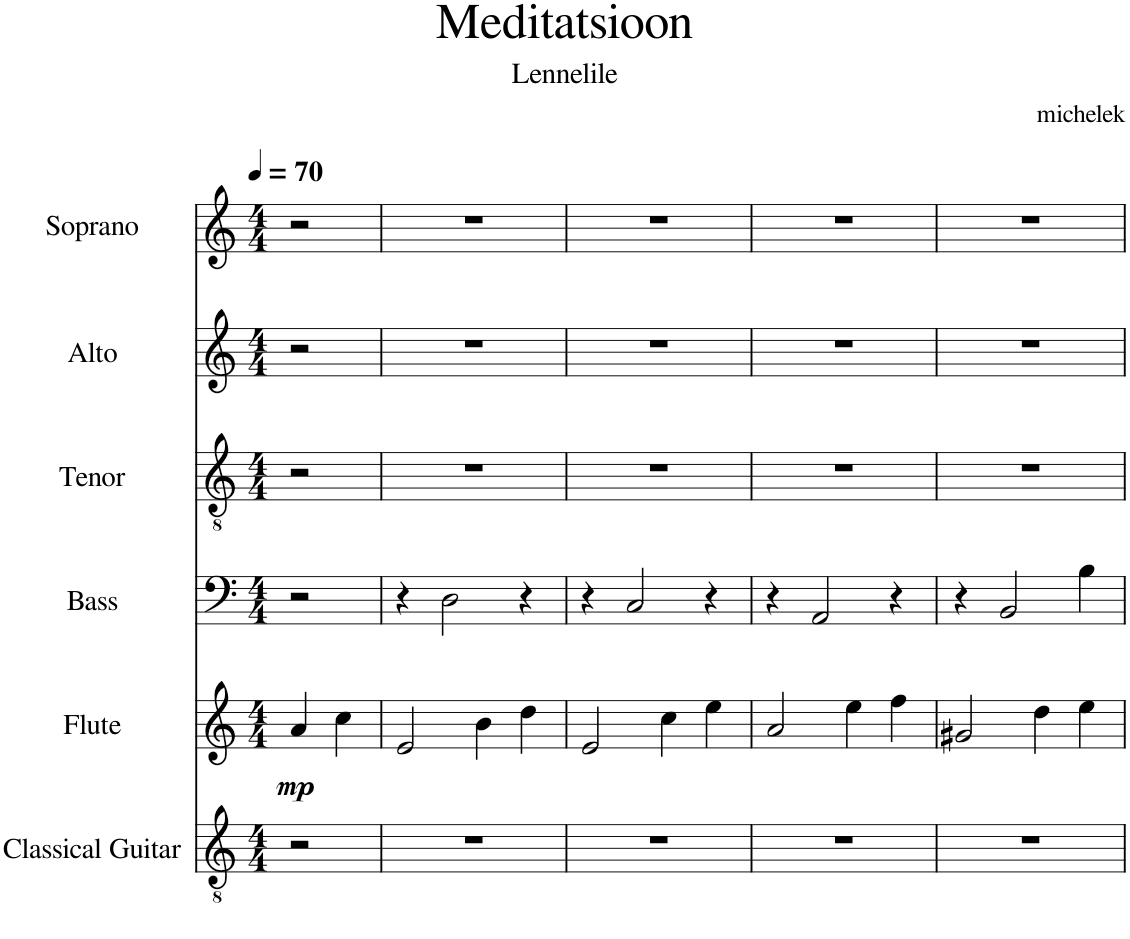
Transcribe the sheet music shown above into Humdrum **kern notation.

**kern	**kern	**dynam	**kern	**kern	**dynam	**kern	**kern	**kern	**kern
*part7	*part6	*part6	*part5	*part5	*part5	*part4	*part3	*part2	*part1
*staff8	*staff7	*staff7	*staff6	*staff5	*staff5/6	*staff4	*staff3	*staff2	*staff1
*I"Classical Guitar	*I"Flute	*	*I"Piano	*	*	*I"Bass	*I"Tenor	*I"Alto	*I"Soprano
*I'Guit.	*I'Fl.	*	*I'Pno.	*	*	*I'B.	*I'T.	*I'A.	*I'S.
*	*	*	*stria5	*stria5	*	*	*	*	*
*clefGv2	*clefG2	*	*clefF4	*clefG2	*	*clefF4	*clefGv2	*clefG2	*clefG2
*	*	*	*	*	*	*	*	*	*Trd-7c-12
*k[]	*k[]	*	*k[]	*k[]	*	*k[]	*k[]	*k[]	*k[]
*M4/4	*M4/4	*	*M4/4	*M4/4	*	*M4/4	*M4/4	*M4/4	*M4/4
*MM70	*MM70	*	*MM70	*MM70	*	*MM70	*MM70	*MM70	*MM70
=	=	=	=	=	=	=	=	=	=
!	!	!LO:DY:b	!	!	!LO:DY:b=2	!	!	!	!
!	!	!	!	!	!LO:DY:n=1:b	!	!	!	!
2r	4a/	mp	2r	4a	mp mp	2r	2r	2r	2r
.	4cc\	.	.	4cc	.	.	.	.	.
=1	=1	=1	=1	=1	=1	=1	=1	=1	=1
1r	2e/	.	4r	2e	.	4r	1r	1r	1r
.	.	.	2D	.	.	2D\	.	.	.
.	4b\	.	.	4b	.	.	.	.	.
.	4dd\	.	4r	4dd	.	4r	.	.	.
=2	=2	=2	=2	=2	=2	=2	=2	=2	=2
1r	2e/	.	4r	2e	.	4r	1r	1r	1r
.	.	.	2C	.	.	2C/	.	.	.
.	4cc\	.	.	4cc	.	.	.	.	.
.	4ee\	.	4r	4ee	.	4r	.	.	.
=3	=3	=3	=3	=3	=3	=3	=3	=3	=3
1r	2a/	.	4r	2a	.	4r	1r	1r	1r
.	.	.	2AA	.	.	2AA/	.	.	.
.	4ee\	.	.	4ee	.	.	.	.	.
.	4ff\	.	4r	4ff	.	4r	.	.	.
=4	=4	=4	=4	=4	=4	=4	=4	=4	=4
1r	2g#X/	.	4r	2g#X	.	4r	1r	1r	1r
.	.	.	2BB	.	.	2BB/	.	.	.
.	4dd\	.	.	4dd	.	.	.	.	.
.	4ee\	.	4B	4ee	.	4B\	.	.	.
=	=	=	=	=	=	=	=	=	=
*-	*-	*-	*-	*-	*-	*-	*-	*-	*-
